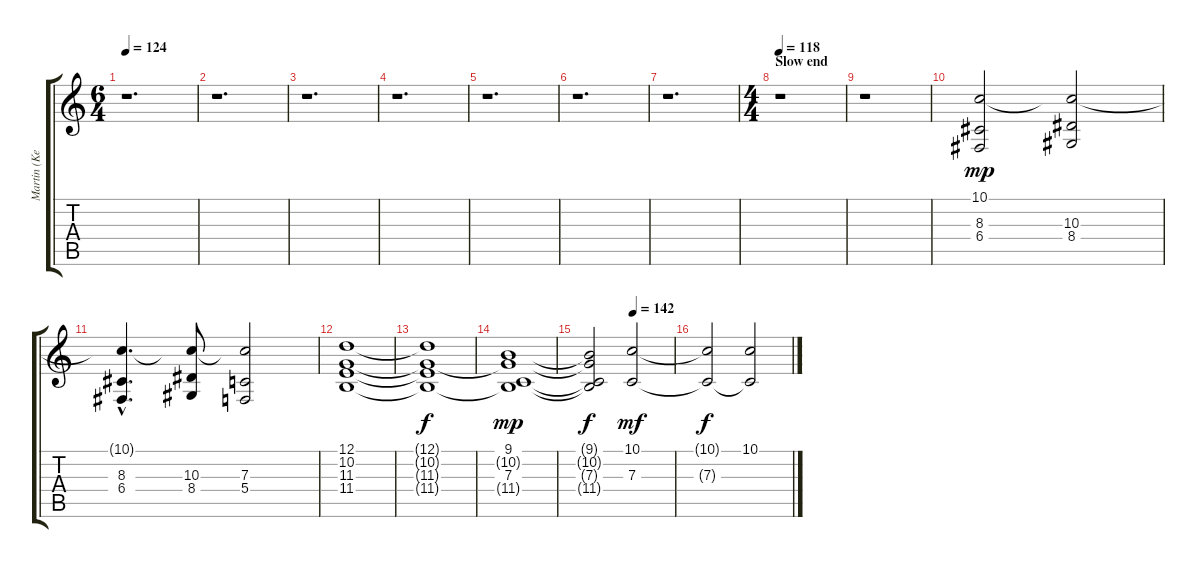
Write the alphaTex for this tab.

\track ("Martin (KeybChoir)" "Martin (Ke") {instrument pad4choir}
\staff {score tabs}
\tuning (D4 A3 F3 C3 G2 D2) {hide}
\ts (6 4)
\tempo 124
\clef g2
\ks c
r.1{d dy f} |
r.1{d} |
r.1{d} |
r.1{d} |
r.1{d} |
r.1{d} |
r.1{d} |
\ts (4 4)
\section ("" "Slow end")
\tempo 118
r.1 |
r.1 |
(10.1 8.3 6.4).2{dy mp} (10.1{t} 10.3 8.4).2 |
(10.1{hac t} 8.3{hac} 6.4{hac}).4{d} (10.1{t} 10.3 8.4).8 (10.1{t} 7.3 5.4).2 |
(12.1 10.2 11.3 11.4).1 |
(12.1{t} 10.2{t} 11.3{t} 11.4{t}).1{dy f} |
(9.1 10.2{t} 7.3 11.4{t}).1{dy mp} |
\tempo (142 0.5)
(9.1{t} 10.2{t} 7.3{t} 11.4{t}).2{dy f} (10.1 7.3).2{dy mf} |
(10.1{t} 7.3{t}).2{dy f} (10.1 7.3{t}).2
